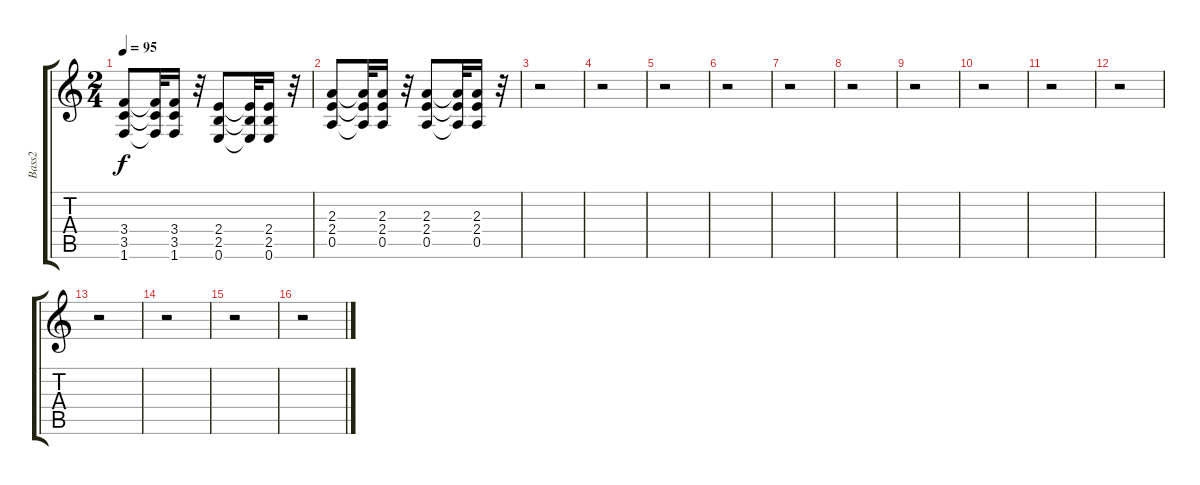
\track ("Bass2" "Bass2") {instrument synthbass2}
\staff {score tabs}
\tuning (E4 B3 G3 D3 A2 E2) {hide}
\ts (2 4)
\tempo 95
\clef g2
\ks c
(3.4 3.5 1.6).8{dy f} (3.4{t} 3.5{t} 1.6{t}).32 (3.4 3.5 1.6).16 r.32 (2.4 2.5 0.6).8 (2.4{t} 2.5{t} 0.6{t}).32 (2.4 2.5 0.6).16 r.32 |
(2.3 2.4 0.5).8 (2.3{t} 2.4{t} 0.5{t}).32 (2.3 2.4 0.5).16 r.32 (2.3 2.4 0.5).8 (2.3{t} 2.4{t} 0.5{t}).32 (2.3 2.4 0.5).16 r.32 |
r.2 |
r.2 |
r.2 |
r.2 |
r.2 |
r.2 |
r.2 |
r.2 |
r.2 |
r.2 |
r.2 |
r.2 |
r.2 |
r.2
